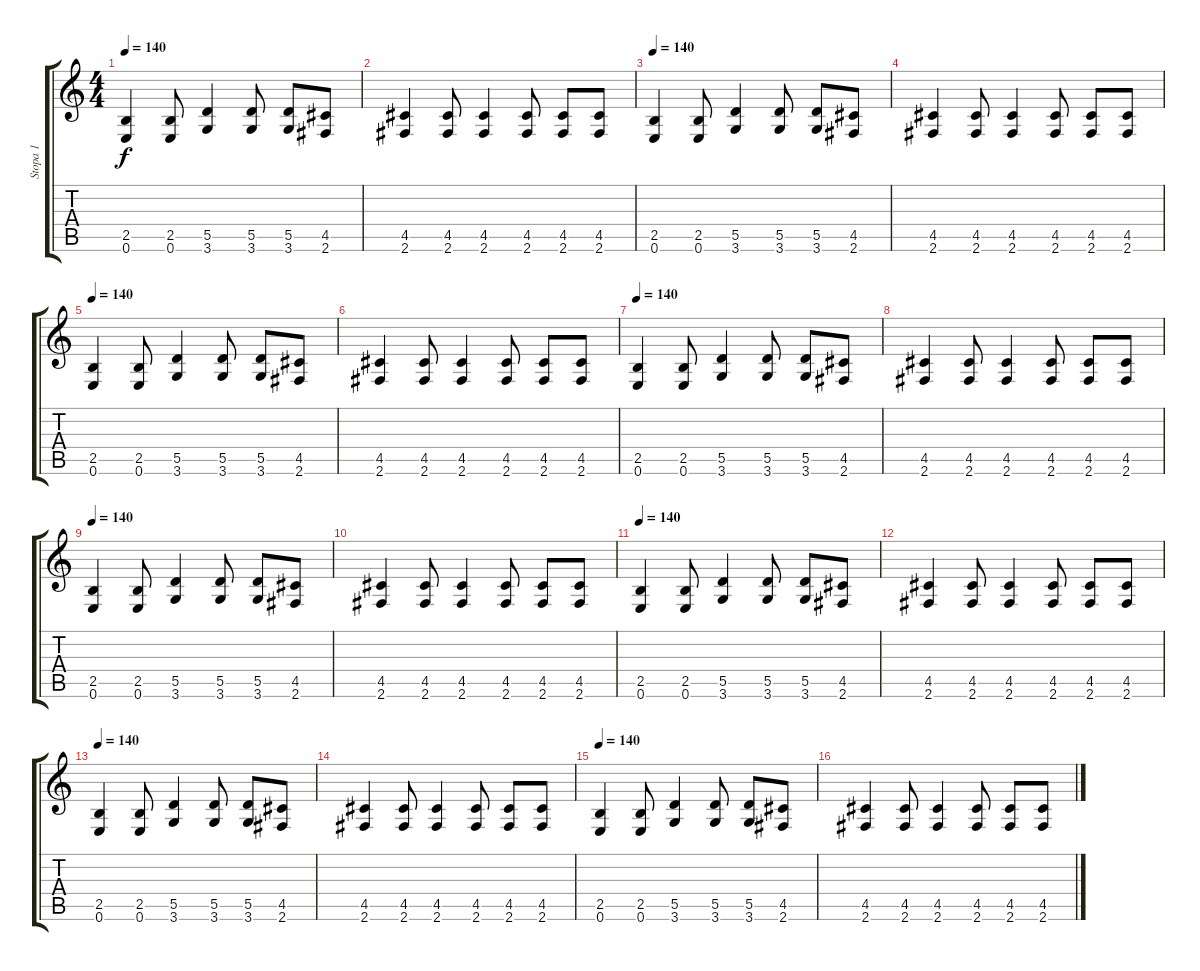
\track ("Stopa 1" "Stopa 1") {instrument distortionguitar}
\staff {score tabs}
\tuning (E4 B3 G3 D3 A2 E2) {hide}
\ts (4 4)
\tempo 140
\clef g2
\ks c
(2.5 0.6).4{dy f} (2.5 0.6).8 (5.5 3.6).4 (5.5 3.6).8 (5.5 3.6).8 (4.5 2.6).8 |
(4.5 2.6).4 (4.5 2.6).8 (4.5 2.6).4 (4.5 2.6).8 (4.5 2.6).8 (4.5 2.6).8 |
\tempo 140
(2.5 0.6).4 (2.5 0.6).8 (5.5 3.6).4 (5.5 3.6).8 (5.5 3.6).8 (4.5 2.6).8 |
(4.5 2.6).4 (4.5 2.6).8 (4.5 2.6).4 (4.5 2.6).8 (4.5 2.6).8 (4.5 2.6).8 |
\tempo 140
(2.5 0.6).4 (2.5 0.6).8 (5.5 3.6).4 (5.5 3.6).8 (5.5 3.6).8 (4.5 2.6).8 |
(4.5 2.6).4 (4.5 2.6).8 (4.5 2.6).4 (4.5 2.6).8 (4.5 2.6).8 (4.5 2.6).8 |
\tempo 140
(2.5 0.6).4 (2.5 0.6).8 (5.5 3.6).4 (5.5 3.6).8 (5.5 3.6).8 (4.5 2.6).8 |
(4.5 2.6).4 (4.5 2.6).8 (4.5 2.6).4 (4.5 2.6).8 (4.5 2.6).8 (4.5 2.6).8 |
\tempo 140
(2.5 0.6).4 (2.5 0.6).8 (5.5 3.6).4 (5.5 3.6).8 (5.5 3.6).8 (4.5 2.6).8 |
(4.5 2.6).4 (4.5 2.6).8 (4.5 2.6).4 (4.5 2.6).8 (4.5 2.6).8 (4.5 2.6).8 |
\tempo 140
(2.5 0.6).4 (2.5 0.6).8 (5.5 3.6).4 (5.5 3.6).8 (5.5 3.6).8 (4.5 2.6).8 |
(4.5 2.6).4 (4.5 2.6).8 (4.5 2.6).4 (4.5 2.6).8 (4.5 2.6).8 (4.5 2.6).8 |
\tempo 140
(2.5 0.6).4 (2.5 0.6).8 (5.5 3.6).4 (5.5 3.6).8 (5.5 3.6).8 (4.5 2.6).8 |
(4.5 2.6).4 (4.5 2.6).8 (4.5 2.6).4 (4.5 2.6).8 (4.5 2.6).8 (4.5 2.6).8 |
\tempo 140
(2.5 0.6).4 (2.5 0.6).8 (5.5 3.6).4 (5.5 3.6).8 (5.5 3.6).8 (4.5 2.6).8 |
(4.5 2.6).4 (4.5 2.6).8 (4.5 2.6).4 (4.5 2.6).8 (4.5 2.6).8 (4.5 2.6).8
